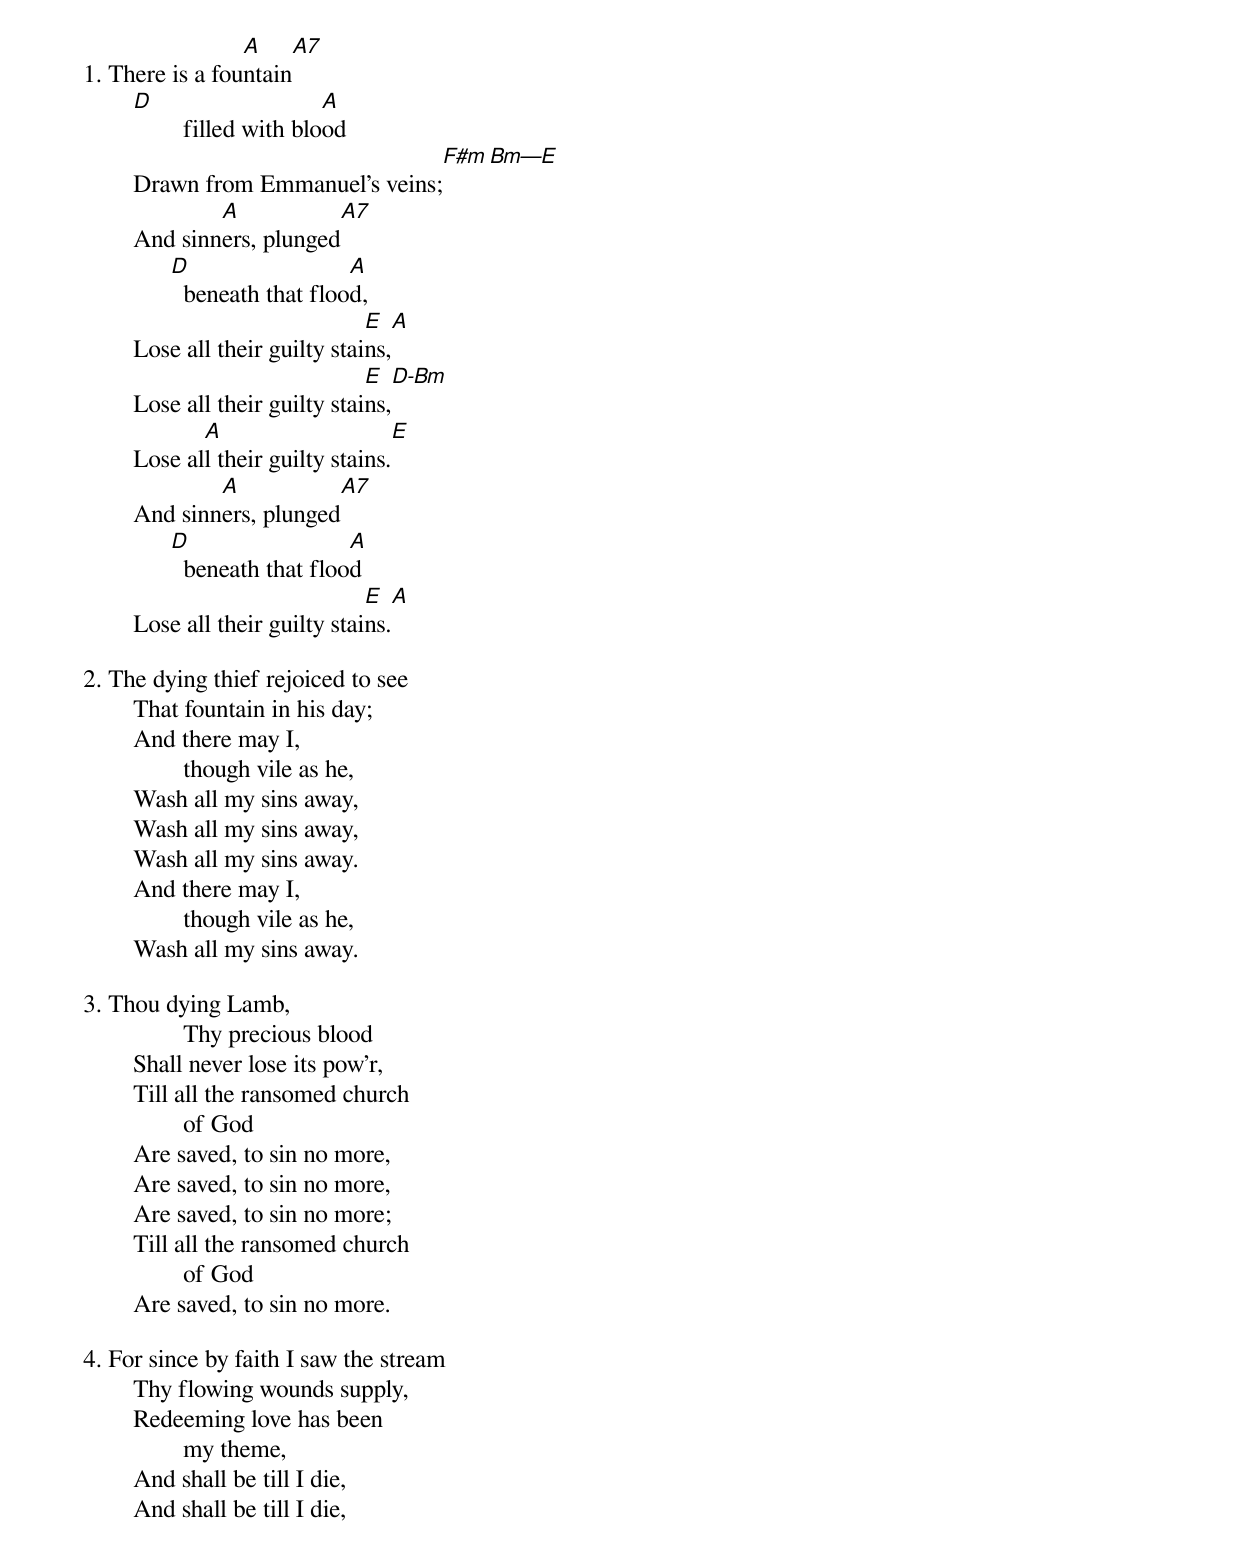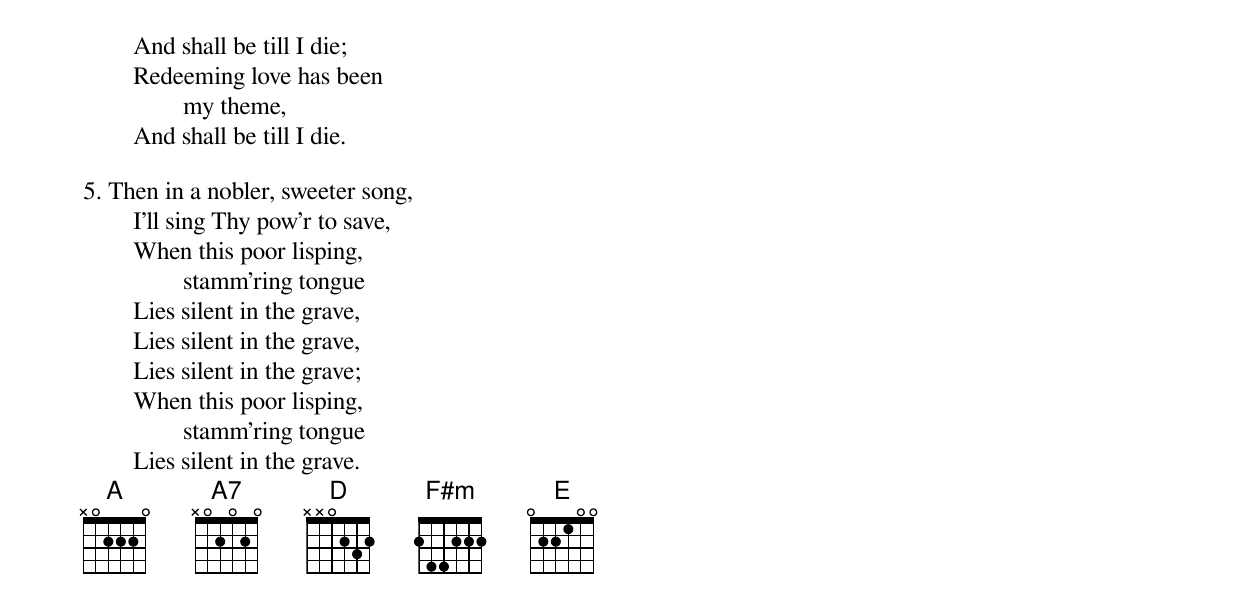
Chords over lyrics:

                 A       A7
1. There is a fountain
        D                      A
		filled with blood
                                       F#m           Bm—E
	Drawn from Emmanuel’s veins;
                A                A7
	And sinners, plunged
              D                  A
		beneath that flood,
                                  E           A
	Lose all their guilty stains,
                                  E           D-Bm
	Lose all their guilty stains,
               A                              E
	Lose all their guilty stains.
                A                A7
	And sinners, plunged
              D                  A
		beneath that flood
                                  E           A
	Lose all their guilty stains.

2. The dying thief rejoiced to see
	That fountain in his day;
	And there may I,
		though vile as he,
	Wash all my sins away,
	Wash all my sins away,
	Wash all my sins away.
	And there may I,
		though vile as he,
	Wash all my sins away.

3. Thou dying Lamb,
		Thy precious blood
	Shall never lose its pow’r,
	Till all the ransomed church
		of God
	Are saved, to sin no more,
	Are saved, to sin no more,
	Are saved, to sin no more;
	Till all the ransomed church
		of God
	Are saved, to sin no more.

4. For since by faith I saw the stream
	Thy flowing wounds supply,
	Redeeming love has been
		my theme,
	And shall be till I die,
	And shall be till I die,
	And shall be till I die;
	Redeeming love has been
		my theme,
	And shall be till I die.

5. Then in a nobler, sweeter song,
	I’ll sing Thy pow’r to save,
	When this poor lisping,
		stamm’ring tongue
	Lies silent in the grave,
	Lies silent in the grave,
	Lies silent in the grave;
	When this poor lisping,
		stamm’ring tongue
	Lies silent in the grave.
